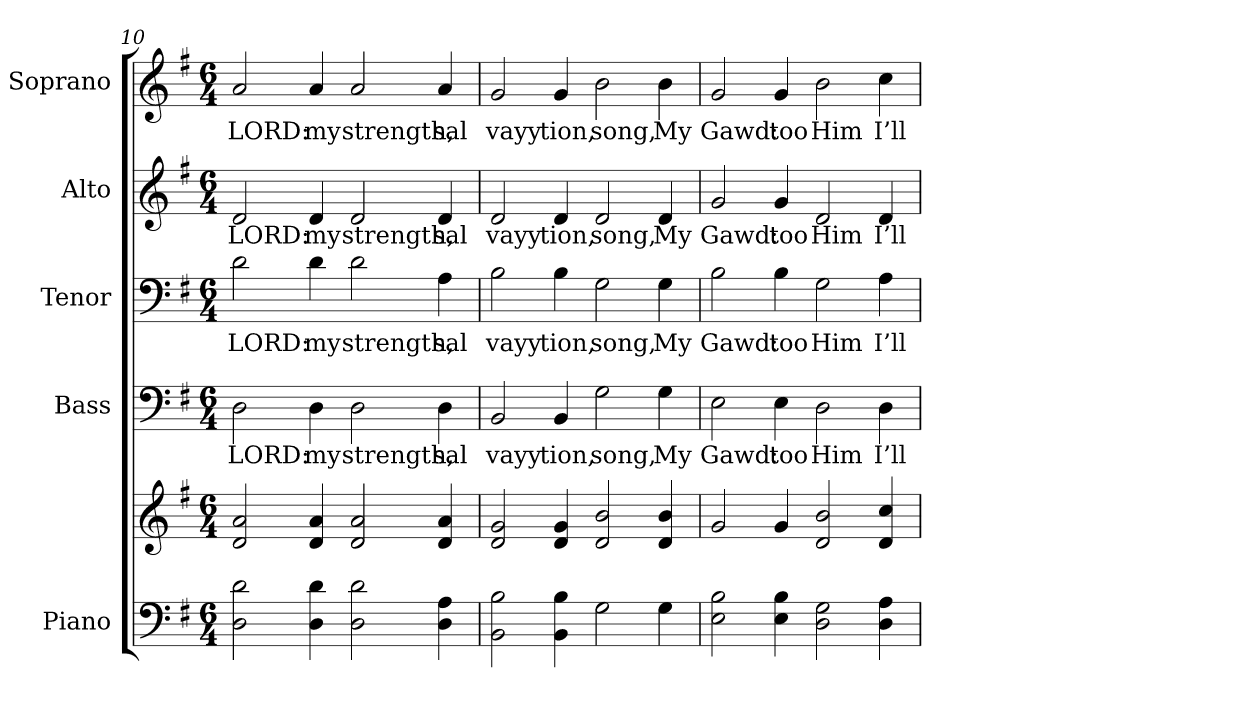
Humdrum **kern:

**kern	**kern	**kern	**text	**kern	**text	**kern	**text	**kern	**text
*part5	*part5	*part4	*part4	*part3	*part3	*part2	*part2	*part1	*part1
*staff6	*staff5	*staff4	*staff4	*staff3	*staff3	*staff2	*staff2	*staff1	*staff1
*I"Piano	*	*I"Bass	*	*I"Tenor	*	*I"Alto	*	*I"Soprano	*
*I'Pno.	*	*I'B.	*	*I'T.	*	*I'A.	*	*I'S.	*
!!LO:PB:g=z
*clefF4	*clefG2	*clefF4	*	*clefF4	*	*clefG2	*	*clefG2	*
*k[f#]	*k[f#]	*k[f#]	*	*k[f#]	*	*k[f#]	*	*k[f#]	*
*G:	*G:	*G:	*	*G:	*	*G:	*	*G:	*
*M6/4	*M6/4	*M6/4	*	*M6/4	*	*M6/4	*	*M6/4	*
=10	=10	=10	=10	=10	=10	=10	=10	=10	=10
!	!	!	!LO:LY:b:color=#000000	!	!	!	!	!	!
!	!	!	!	!	!LO:LY:b:color=#000000	!	!	!	!
!	!	!	!	!	!	!	!LO:LY:b:color=#000000	!	!
!	!	!	!	!	!	!	!	!	!LO:LY:b:color=#000000
2Di\ 2di	2di/ 2ai	2Di\	LORD:	2di\	LORD:	2di/	LORD:	2ai/	LORD:
!	!	!	!LO:LY:b:color=#000000	!	!	!	!	!	!
!	!	!	!	!	!LO:LY:b:color=#000000	!	!	!	!
!	!	!	!	!	!	!	!LO:LY:b:color=#000000	!	!
!	!	!	!	!	!	!	!	!	!LO:LY:b:color=#000000
4Di\ 4di	4di/ 4ai	4Di\	my	4di\	my	4di/	my	4ai/	my
!	!	!	!LO:LY:b:color=#000000	!	!	!	!	!	!
!	!	!	!	!	!LO:LY:b:color=#000000	!	!	!	!
!	!	!	!	!	!	!	!LO:LY:b:color=#000000	!	!
!	!	!	!	!	!	!	!	!	!LO:LY:b:color=#000000
2Di\ 2di	2di/ 2ai	2Di\	strength,	2di\	strength,	2di/	strength,	2ai/	strength,
!	!	!	!LO:LY:b:color=#000000	!	!	!	!	!	!
!	!	!	!	!	!LO:LY:b:color=#000000	!	!	!	!
!	!	!	!	!	!	!	!LO:LY:b:color=#000000	!	!
!	!	!	!	!	!	!	!	!	!LO:LY:b:color=#000000
4Di\ 4Ai	4di/ 4ai	4Di\	sal	4Ai\	sal	4di/	sal	4ai/	sal
=11	=11	=11	=11	=11	=11	=11	=11	=11	=11
!	!	!	!LO:LY:b:color=#000000	!	!	!	!	!	!
!	!	!	!	!	!LO:LY:b:color=#000000	!	!	!	!
!	!	!	!	!	!	!	!LO:LY:b:color=#000000	!	!
!	!	!	!	!	!	!	!	!	!LO:LY:b:color=#000000
2BBi\ 2Bi	2di/ 2gi	2BBi/	vayy	2Bi\	vayy	2di/	vayy	2gi/	vayy
!	!	!	!LO:LY:b:color=#000000	!	!	!	!	!	!
!	!	!	!	!	!LO:LY:b:color=#000000	!	!	!	!
!	!	!	!	!	!	!	!LO:LY:b:color=#000000	!	!
!	!	!	!	!	!	!	!	!	!LO:LY:b:color=#000000
4BBi\ 4Bi	4di/ 4gi	4BBi/	tion,	4Bi\	tion,	4di/	tion,	4gi/	tion,
!	!	!	!LO:LY:b:color=#000000	!	!	!	!	!	!
!	!	!	!	!	!LO:LY:b:color=#000000	!	!	!	!
!	!	!	!	!	!	!	!LO:LY:b:color=#000000	!	!
!	!	!	!	!	!	!	!	!	!LO:LY:b:color=#000000
2Gi\	2di/ 2bi	2Gi\	song,	2Gi\	song,	2di/	song,	2bi\	song,
!	!	!	!LO:LY:b:color=#000000	!	!	!	!	!	!
!	!	!	!	!	!LO:LY:b:color=#000000	!	!	!	!
!	!	!	!	!	!	!	!LO:LY:b:color=#000000	!	!
!	!	!	!	!	!	!	!	!	!LO:LY:b:color=#000000
4Gi\	4di/ 4bi	4Gi\	My	4Gi\	My	4di/	My	4bi\	My
=12	=12	=12	=12	=12	=12	=12	=12	=12	=12
!	!	!	!LO:LY:b:color=#000000	!	!	!	!	!	!
!	!	!	!	!	!LO:LY:b:color=#000000	!	!	!	!
!	!	!	!	!	!	!	!LO:LY:b:color=#000000	!	!
!	!	!	!	!	!	!	!	!	!LO:LY:b:color=#000000
2Ei\ 2Bi	2gi/	2Ei\	Gawd:	2Bi\	Gawd:	2gi/	Gawd:	2gi/	Gawd:
!	!	!	!LO:LY:b:color=#000000	!	!	!	!	!	!
!	!	!	!	!	!LO:LY:b:color=#000000	!	!	!	!
!	!	!	!	!	!	!	!LO:LY:b:color=#000000	!	!
!	!	!	!	!	!	!	!	!	!LO:LY:b:color=#000000
4Ei\ 4Bi	4gi/	4Ei\	too	4Bi\	too	4gi/	too	4gi/	too
!	!	!	!LO:LY:b:color=#000000	!	!	!	!	!	!
!	!	!	!	!	!LO:LY:b:color=#000000	!	!	!	!
!	!	!	!	!	!	!	!LO:LY:b:color=#000000	!	!
!	!	!	!	!	!	!	!	!	!LO:LY:b:color=#000000
2Di\ 2Gi	2di/ 2bi	2Di\	Him	2Gi\	Him	2di/	Him	2bi\	Him
!	!	!	!LO:LY:b:color=#000000	!	!	!	!	!	!
!	!	!	!	!	!LO:LY:b:color=#000000	!	!	!	!
!	!	!	!	!	!	!	!LO:LY:b:color=#000000	!	!
!	!	!	!	!	!	!	!	!	!LO:LY:b:color=#000000
4Di\ 4Ai	4di/ 4cci	4Di\	I’ll	4Ai\	I’ll	4di/	I’ll	4cci\	I’ll
=	=	=	=	=	=	=	=	=	=
*-	*-	*-	*-	*-	*-	*-	*-	*-	*-
